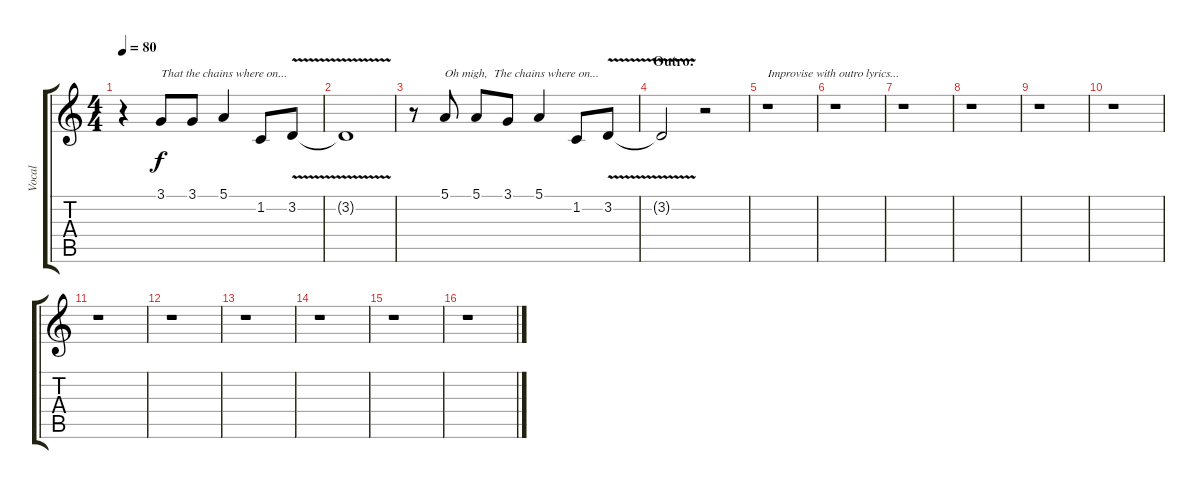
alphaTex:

\track ("Vocal" "Vocal") {instrument oboe}
\staff {score tabs}
\tuning (E4 B3 G3 D3 A2 E2) {hide}
\ts (4 4)
\tempo 80
\clef g2
\ks c
r.4{dy f} 3.1.8{txt "That the chains where on..."} 3.1.8 5.1.4 1.2.8 3.2{v}.8 |
3.2{t}.1 |
r.8 5.1.8{txt "Oh migh,  The chains where on..."} 5.1.8 3.1.8 5.1.4 1.2.8 3.2{v}.8 |
\section ("" "Outro:")
3.2{t}.2 r.2 |
r.1{txt "Improvise with outro lyrics..."} |
r.1 |
r.1 |
r.1 |
r.1 |
r.1 |
r.1 |
r.1 |
r.1 |
r.1 |
r.1 |
r.1
